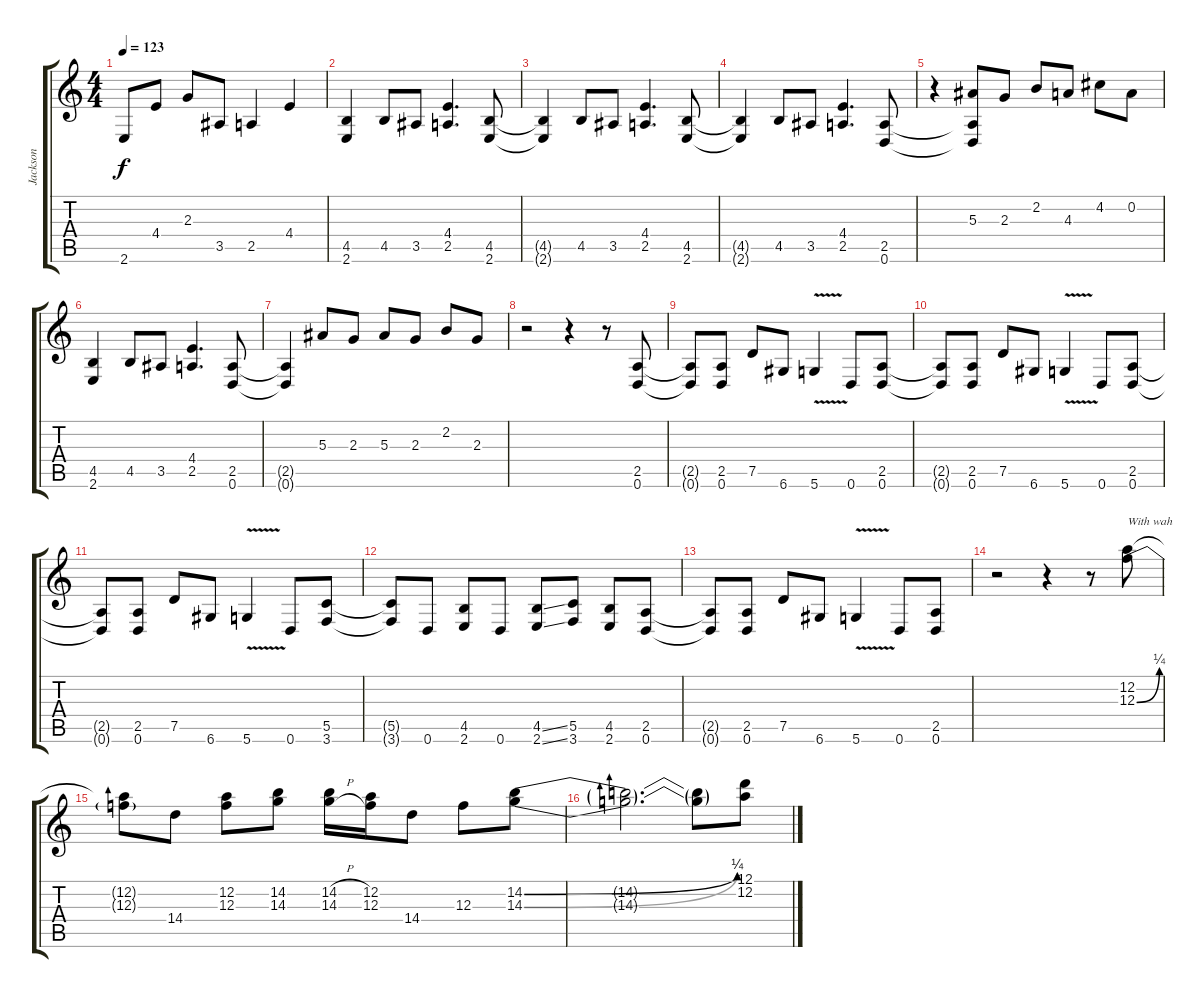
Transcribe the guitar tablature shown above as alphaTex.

\track ("Jackson" "Jackson") {instrument overdrivenguitar}
\staff {score tabs}
\tuning (D4 A3 F3 C3 G2 D2) {hide}
\ts (4 4)
\tempo 123
\clef g2
\ks c
2.6{t}.8{dy f} 4.4.8 2.3.8 3.5.8 2.5.4 4.4.4 |
(4.5 2.6).4 4.5.8 3.5.8 (4.4 2.5).4{d} (4.5 2.6).8 |
(4.5{t} 2.6{t}).4 4.5.8 3.5.8 (4.4 2.5).4{d} (4.5 2.6).8 |
(4.5{t} 2.6{t}).4 4.5.8 3.5.8 (4.4 2.5).4{d} (2.5 0.6).8 |
r.4 (5.3 2.5{t} 0.6{t}).8 2.3.8 2.2.8 4.3.8 4.2.8 0.2.8 |
(4.5 2.6).4 4.5.8 3.5.8 (4.4 2.5).4{d} (2.5 0.6).8 |
(2.5{t} 0.6{t}).4 5.3.8 2.3.8 5.3.8 2.3.8 2.2.8 2.3.8 |
r.2 r.4 r.8 (2.5 0.6).8 |
(2.5{t} 0.6{t}).8 (2.5 0.6).8 7.5.8 6.6.8 5.6{v}.4 0.6.8 (2.5 0.6).8 |
(2.5{t} 0.6{t}).8 (2.5 0.6).8 7.5.8 6.6.8 5.6{v}.4 0.6.8 (2.5 0.6).8 |
(2.5{t} 0.6{t}).8 (2.5 0.6).8 7.5.8 6.6.8 5.6{v}.4 0.6.8 (5.5 3.6).8 |
(5.5{t} 3.6{t}).8 0.6.8 (4.5 2.6).8 0.6.8 (4.5{ss} 2.6{ss}).8 (5.5 3.6).8 (4.5 2.6).8 (2.5 0.6).8 |
(2.5{t} 0.6{t}).8 (2.5 0.6).8 7.5.8 6.6.8 5.6{v}.4 0.6.8 (2.5 0.6).8 |
r.2 r.4 r.8 (12.2 12.3{be (bend 0 0 60 1)}).8{txt "With wah"} |
(12.2{t} 12.3{t}).8 14.4.8 (12.2 12.3).8 (14.2 14.3).8 (14.2{h} 14.3{h}).16 (12.2 12.3).16 14.4.8 12.3.8 (14.2{be (bend 0 0 60 1)} 14.3{be (bend 0 0 60 1)}).8 |
(14.2{t} 14.3{t}).2{d} (14.2{t} 14.3{t}).8 (12.1{ss} 12.2{ss}).8
